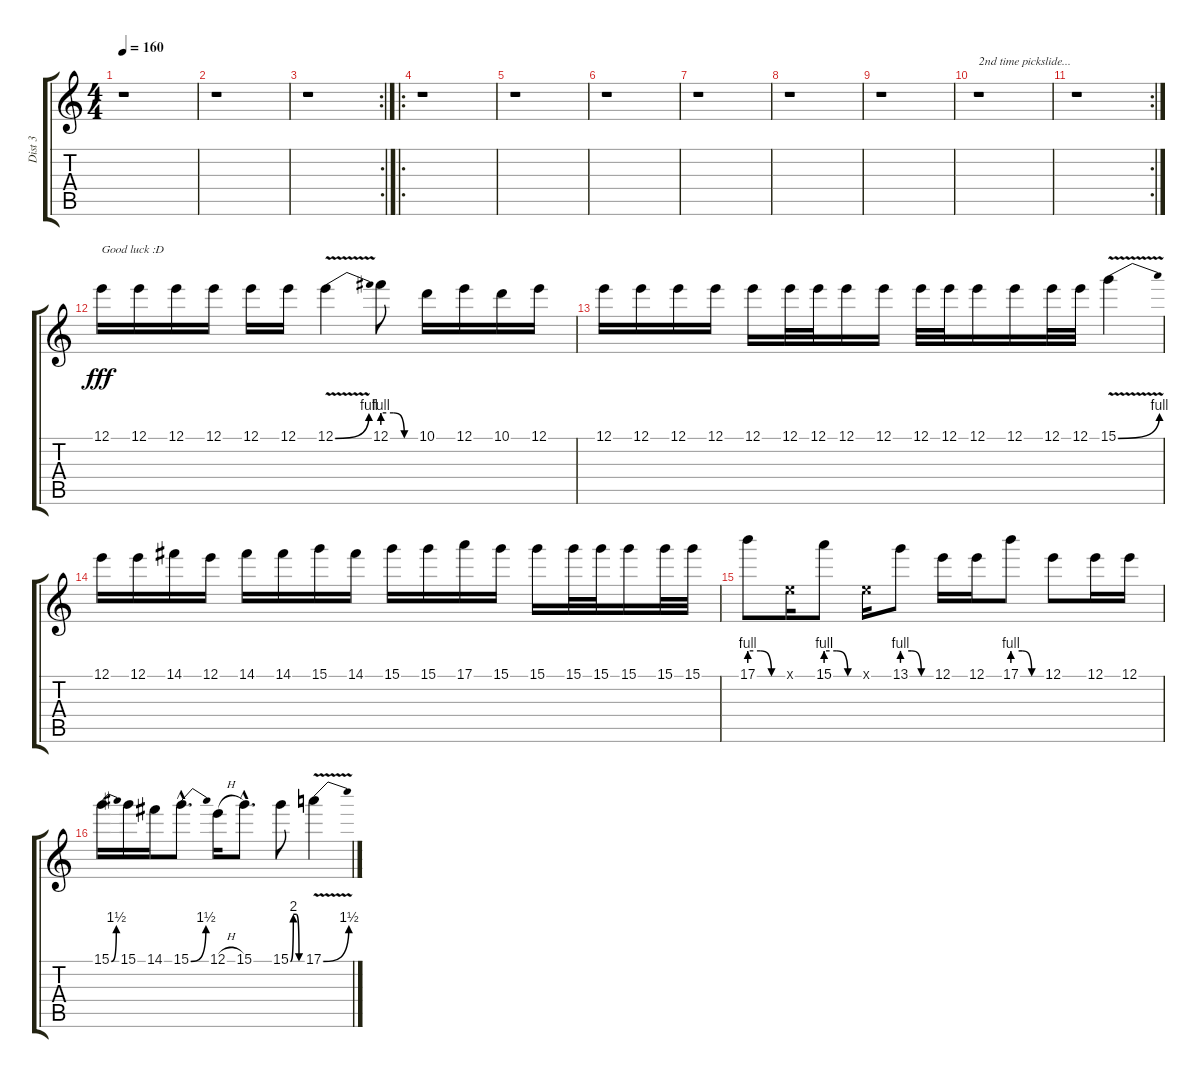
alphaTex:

\track ("Dist 3" "Dist 3") {instrument overdrivenguitar}
\staff {score tabs}
\tuning (E4 B3 G3 D3 A2 E2) {hide}
\ts (4 4)
\tempo 160
\clef g2
\ks c
r.1{dy fff} |
r.1 |
\rc 2
r.1 |
\ro
r.1 |
r.1 |
r.1 |
r.1 |
r.1 |
r.1 |
r.1{txt "2nd time pickslide..."} |
\rc 2
r.1 |
12.1.16{txt "Good luck :D"} 12.1.16 12.1.16 12.1.16 12.1.16 12.1.16 12.1{be (bend 0 0 60 4) v}.4 12.1{be (custom 0 4 20 4 40 0 60 0)}.8 10.1.16 12.1.16 10.1.16 12.1.16 |
12.1.16 12.1.16 12.1.16 12.1.16 12.1.16 12.1.32 12.1.32 12.1.16 12.1.16 12.1.32 12.1.32 12.1.16 12.1.16 12.1.32 12.1.32 15.1{be (bend 0 0 60 4) v}.4 |
12.1.16 12.1.16 14.1.16 12.1.16 14.1.16 14.1.16 15.1.16 14.1.16 15.1.16 15.1.16 17.1.16 15.1.16 15.1.16 15.1.32 15.1.32 15.1.16 15.1.32 15.1.32 |
17.1{be (custom 0 4 20 4 40 0 60 0)}.8 0.1{x}.16 15.1{be (custom 0 4 20 4 40 0 60 0)}.8 0.1{x}.16 13.1{be (custom 0 4 20 4 40 0 60 0)}.8 12.1.16 12.1.16 17.1{be (custom 0 4 20 4 40 0 60 0)}.8 12.1.8 12.1.16 12.1.16 |
15.1{be (bend 0 0 60 6)}.16 15.1.16 14.1.16 15.1{be (bend 0 0 60 6) hac}.8{d} 12.1{h}.16 15.1{hac}.8{d} 15.1{be (custom 0 0 15 8 30 8 45 0 60 0)}.8 17.1{be (bend 0 0 60 6) v}.4
